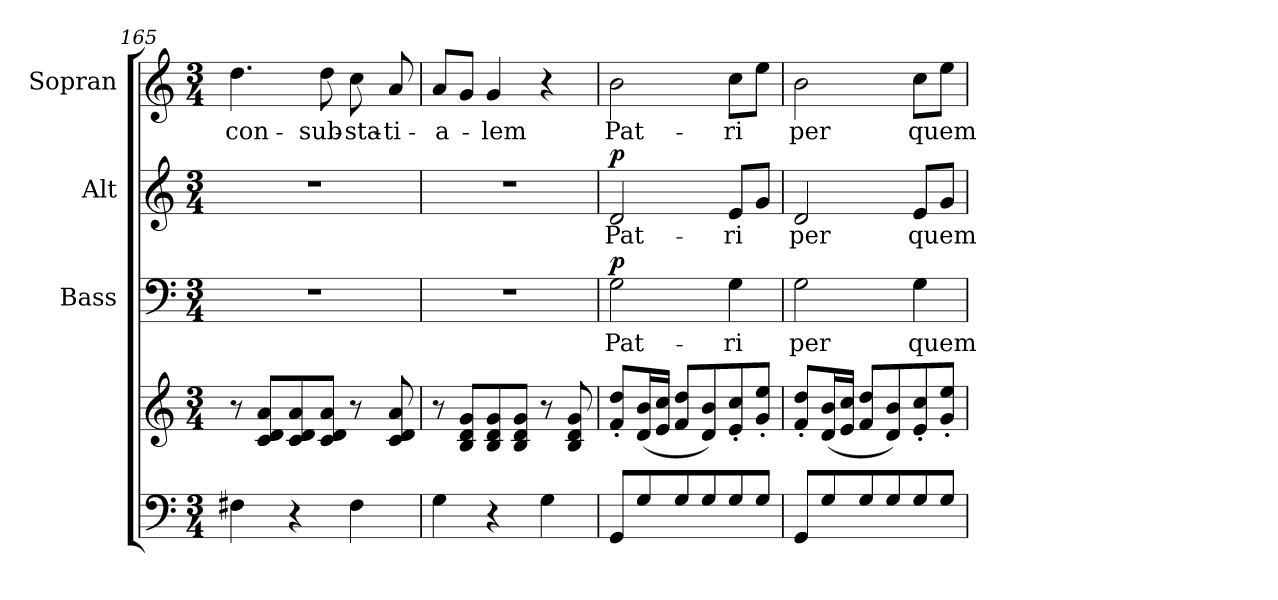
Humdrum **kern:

**kern	**kern	**kern	**text	**dynam	**kern	**text	**dynam	**kern	**text
*part4	*part4	*part3	*part3	*part3	*part2	*part2	*part2	*part1	*part1
*staff5	*staff4	*staff3	*staff3	*staff3	*staff2	*staff2	*staff2	*staff1	*staff1
*	*	*I"Bass	*	*	*I"Alt	*	*	*I"Sopran	*
*	*	*I'B.	*	*	*I'A.	*	*	*I'S.	*
!!LO:PB:g=z
*clefF4	*clefG2	*clefF4	*	*	*clefG2	*	*	*clefG2	*
*k[]	*k[]	*k[]	*	*	*k[]	*	*	*k[]	*
*C:	*C:	*C:	*	*	*C:	*	*	*C:	*
*M3/4	*M3/4	*M3/4	*	*	*M3/4	*	*	*M3/4	*
=165	=165	=165	=165	=165	=165	=165	=165	=165	=165
!	!	!	!	!	!	!	!	!	!LO:LY:b
4F#X\	8r	2.r	.	.	2.r	.	.	4.dd\	con-
.	8c/ 8d/ 8a/L	.	.	.	.	.	.	.	.
4r	8c/ 8d/ 8a/	.	.	.	.	.	.	.	.
!	!	!	!	!	!	!	!	!	!LO:LY:b
.	8c/ 8d/ 8a/J	.	.	.	.	.	.	8dd\	-sub-
!	!	!	!	!	!	!	!	!	!LO:LY:b
4F#\	8r	.	.	.	.	.	.	8cc\	-sta-
!	!	!	!	!	!	!	!	!	!LO:LY:b
.	8c/ 8d/ 8a/	.	.	.	.	.	.	8a/	-ti-
=166	=166	=166	=166	=166	=166	=166	=166	=166	=166
!	!	!	!	!	!	!	!	!	!LO:LY:b
4G\	8r	2.r	.	.	2.r	.	.	8a/L	-a-
.	8B/ 8d/ 8g/L	.	.	.	.	.	.	8g/J	.
!	!	!	!	!	!	!	!	!	!LO:LY:b
4r	8B/ 8d/ 8g/	.	.	.	.	.	.	4g/	-lem
.	8B/ 8d/ 8g/J	.	.	.	.	.	.	.	.
4G\	8r	.	.	.	.	.	.	4r	.
.	8B/ 8d/ 8g/	.	.	.	.	.	.	.	.
=167	=167	=167	=167	=167	=167	=167	=167	=167	=167
!	!	!	!LO:LY:b	!LO:DY:a	!	!LO:LY:b	!LO:DY:a	!	!LO:LY:b
8GG/L	8f/'< 8dd/'<L	2G\	Pat-	p	2d/	Pat-	p	2b\	Pat-
8G/	(<16d/ 16b/L	.	.	.	.	.	.	.	.
.	16e/ 16cc/JJ	.	.	.	.	.	.	.	.
8G/	8f/ 8dd/L	.	.	.	.	.	.	.	.
8G/	8d/ 8b/)	.	.	.	.	.	.	.	.
!	!	!	!LO:LY:b	!	!	!LO:LY:b	!	!	!LO:LY:b
8G/	8e/'< 8cc/'<	4G\	-ri	.	8e/L	-ri	.	8cc\L	-ri
8G/J	8g/'< 8ee/'<J	.	.	.	8g/J	.	.	8ee\J	.
=168	=168	=168	=168	=168	=168	=168	=168	=168	=168
!	!	!	!LO:LY:b	!	!	!LO:LY:b	!	!	!LO:LY:b
8GG/L	8f/'< 8dd/'<L	2G\	per	.	2d/	per	.	2b\	per
8G/	(<16d/ 16b/L	.	.	.	.	.	.	.	.
.	16e/ 16cc/JJ	.	.	.	.	.	.	.	.
8G/	8f/ 8dd/L	.	.	.	.	.	.	.	.
8G/	8d/ 8b/)	.	.	.	.	.	.	.	.
!	!	!	!LO:LY:b	!	!	!LO:LY:b	!	!	!LO:LY:b
8G/	8e/'< 8cc/'<	4G\	quem	.	8e/L	quem	.	8cc\L	quem
8G/J	8g/'< 8ee/'<J	.	.	.	8g/J	.	.	8ee\J	.
=	=	=	=	=	=	=	=	=	=
*-	*-	*-	*-	*-	*-	*-	*-	*-	*-
